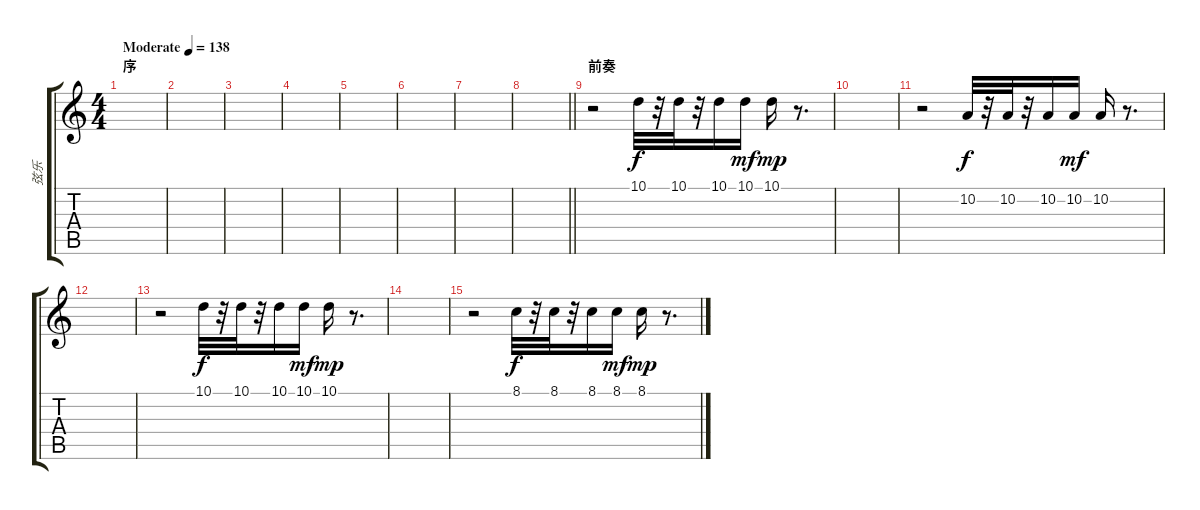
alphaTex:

\track ("弦乐" "弦乐") {instrument stringensemble1}
\staff {score tabs}
\tuning (E4 B3 G3 D3 A2 E2) {hide}
\ts (4 4)
\section ("" "序")
\tempo (138 "Moderate")
\clef g2
\ks c
|
|
|
|
|
|
|
\barLineRight lightlight
|
\section ("" "前奏")
r.2{volume 10 instrument tangoaccordion} 10.1.32 r.32 10.1.32 r.32 10.1.16 10.1.16{dy mf} 10.1.16{dy mp} r.8{d} |
|
r.2 10.2.32{dy f} r.32 10.2.32 r.32 10.2.16 10.2.16{dy mf} 10.2.16 r.8{d} |
|
r.2 10.1.32{dy f} r.32 10.1.32 r.32 10.1.16 10.1.16{dy mf} 10.1.16{dy mp} r.8{d} |
|
r.2 8.1.32{dy f} r.32 8.1.32 r.32 8.1.16 8.1.16{dy mf} 8.1.16{dy mp} r.8{d}
